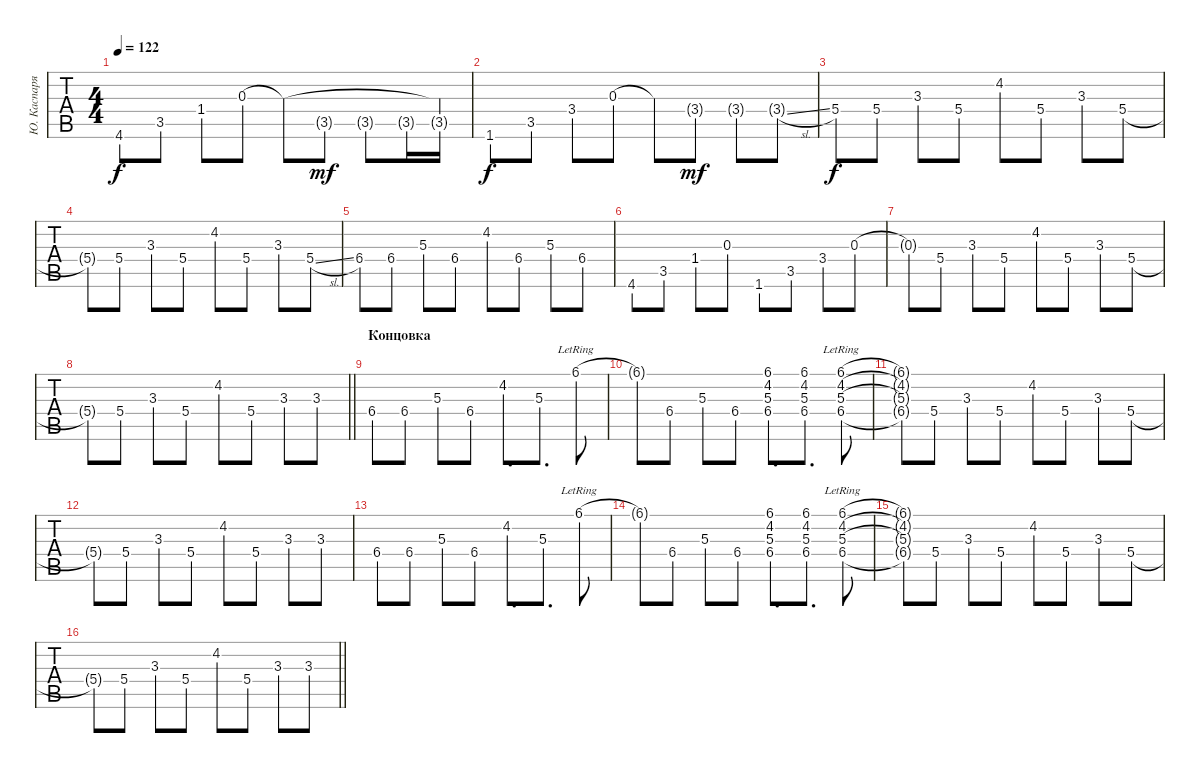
\track ("Ю. Каспарян" "Ю. Каспаря") {instrument electricguitarclean}
\staff {tabs}
\tuning (E4 B3 G3 D3 A2 E2) {hide}
\ts (4 4)
\tempo 122
\clef g2
\ks c
4.6.8{dy f} 3.5.8 1.4.8 0.3.8 0.3{t}.8 3.5{g}.8{dy mf} 3.5{g}.8 3.5{g}.16 (0.3{t} 3.5{g}).16 |
1.6.8{dy f} 3.5.8 3.4.8 0.3.8 0.3{t}.8 3.4{g}.8{dy mf} 3.4{g}.8 3.4{sl g}.8 |
5.4.8{dy f} 5.4.8 3.3.8 5.4.8 4.2.8 5.4.8 3.3.8 5.4.8 |
5.4{t}.8 5.4.8 3.3.8 5.4.8 4.2.8 5.4.8 3.3.8 5.4{sl}.8 |
6.4.8 6.4.8 5.3.8 6.4.8 4.2.8 6.4.8 5.3.8 6.4.8 |
4.6.8 3.5.8 1.4.8 0.3.8 1.6.8 3.5.8 3.4.8 0.3.8 |
0.3{t}.8 5.4.8 3.3.8 5.4.8 4.2.8 5.4.8 3.3.8 5.4.8 |
\barLineRight lightlight
5.4{t}.8 5.4.8 3.3.8 5.4.8 4.2.8 5.4.8 3.3.8 3.3.8 |
\section ("" "Концовка")
6.4.8 6.4.8 5.3.8 6.4.8 4.2.8{d} 5.3.8{d} 6.1{lr}.8 |
6.1{t}.8 6.4.8 5.3.8 6.4.8 (6.1 4.2 5.3 6.4).8{d} (6.1 4.2 5.3 6.4).8{d} (6.1{lr} 4.2 5.3 6.4).8 |
(6.1{t} 4.2{t} 5.3{t} 6.4{t}).8 5.4.8 3.3.8 5.4.8 4.2.8 5.4.8 3.3.8 5.4.8 |
5.4{t}.8 5.4.8 3.3.8 5.4.8 4.2.8 5.4.8 3.3.8 3.3.8 |
6.4.8 6.4.8 5.3.8 6.4.8 4.2.8{d} 5.3.8{d} 6.1{lr}.8 |
6.1{t}.8 6.4.8 5.3.8 6.4.8 (6.1 4.2 5.3 6.4).8{d} (6.1 4.2 5.3 6.4).8{d} (6.1{lr} 4.2 5.3 6.4).8 |
(6.1{t} 4.2{t} 5.3{t} 6.4{t}).8 5.4.8 3.3.8 5.4.8 4.2.8 5.4.8 3.3.8 5.4.8 |
\barLineRight lightlight
5.4{t}.8 5.4.8 3.3.8 5.4.8 4.2.8 5.4.8 3.3.8 3.3.8
